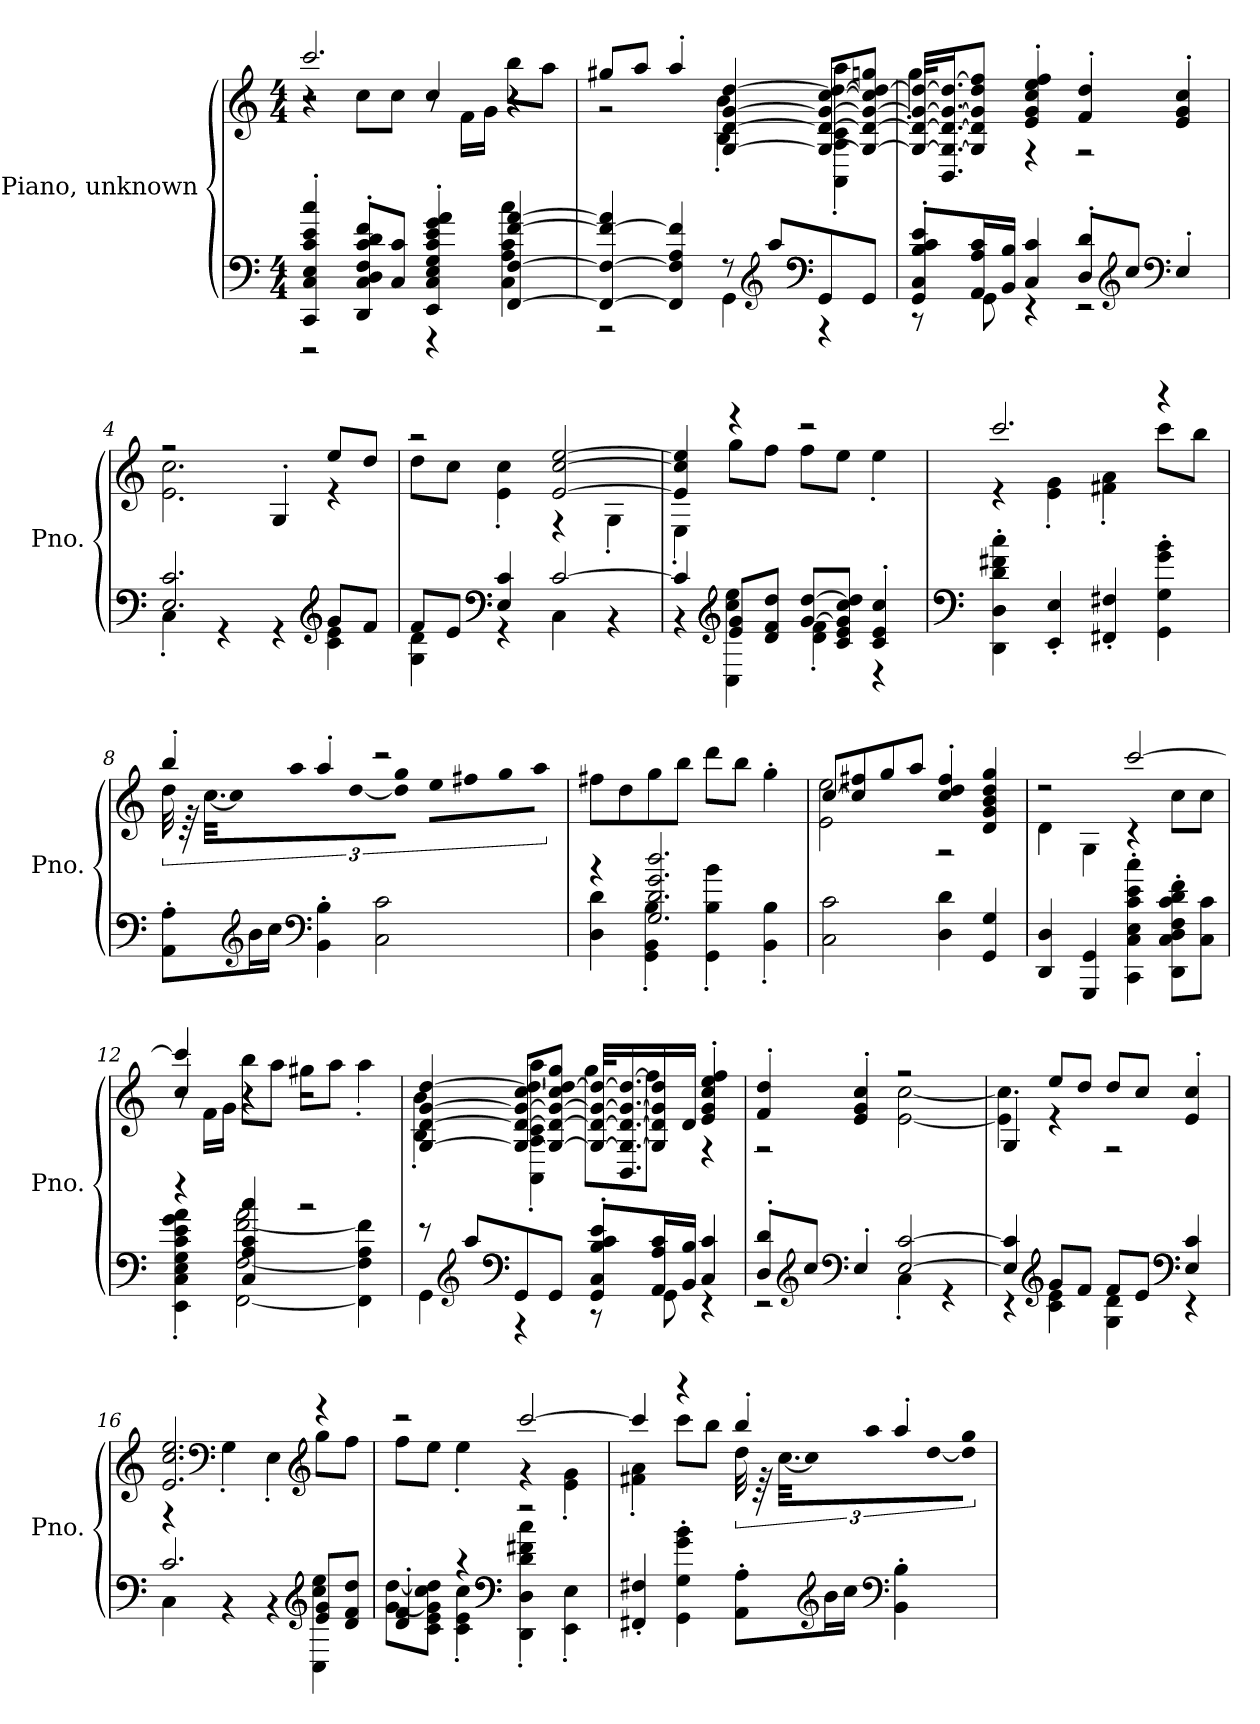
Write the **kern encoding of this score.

**kern	**kern
*part1	*part1
*staff2	*staff1
*I"Piano, unknown	*
*I'Pno.	*
*clefF4	*clefG2
*k[]	*k[]
*M4/4	*M4/4
*MM120	*MM120
=1	=1
*^	*^
*	*	*	*^
4CC/' 4C/' 4E/' 4c/' 4e/' 4cc/'	2r	2.ccc/	4r	2r
8DD/' 8C/' 8D/' 8F/' 8c/' 8d/' 8f/'L	.	.	8cc\L	.
8C/ 8c/J	.	.	8cc\J	.
4EE/' 4C/' 4E/' 4G/' 4c/' 4e/' 4g/' 4a/'	4r	.	8r	4cc/
.	.	.	16f\LL	.
.	.	.	16g\JJ	.
[4FF/ [4F/ [4f/ [4a/	4C\ 4A\ 4c\ 4cc\	4r	8bb\L	4r
.	.	.	8aa\J	.
*	*	*	*v	*v
=2	=2	=2	=2
4FF/_ 4F/_ 4f/_ 4a/]	2r	8gg#X/L	2r
.	.	8aa/J	.
4FF/] 4F/] 4A/ 4f/]	.	4aa'/	.
8r	4GG\	[4G/ [4d/ [4g/ [4dd/	4B\' 4b\'
*clefG2	*	*	*
8aa/L	.	.	.
*clefF4	*	*	*
8GG/	4r	8G/_ 8d/_ 8g/_ [8cc/ 8dd/_L	4AA\' 4A\' 4c\' 4aa\'
8GG/J	.	8G/_ 8d/_ 8g/_ 8cc/] 8dd/_ 8ggn/J	.
=3	=3	=3	=3
8GG/' 8C/' 8B/' 8c/' 8e/'L	8r	32G/_ 32d/_ 32g/_ 32dd/_KLL	4gg'\
.	.	16.BB/ 16.G/_ 16.d/_ 16.g/_ 16.dd/_J	.
16AA/ 16A/ 16c/L	8GG\	8G/] 8d/] 8g/] 8dd/] 8ff/J	.
16BB/ 16B/JJ	.	.	.
4C/ 4c/	4r	4e/' 4g/' 4cc/' 4ee/' 4ff/'	4r
8D/' 8d/'L	2r	4f/' 4dd/'	2r
*clefG2	*	*	*
8cc/J	.	.	.
*clefF4	*	*	*
4E'/	.	4e/' 4g/' 4cc/'	.
!!LO:LB:g=z	!!
=4	=4	=4	=4
2.E/ 2.c/	4C'\	2r	2.e\ 2.cc\
.	4r	.	.
.	4r	4G'/	.
*clefG2	*	*	*
8g/L	4c\ 4e\	8ee/L	4r
8f/J	.	8dd/J	.
=5	=5	=5	=5
8f/L	4G\ 4d\	2r	8dd\L
8e/J	.	.	8cc\J
*clefF4	*	*	*
4E/ 4c/	4r	.	4e\' 4cc\'
[2c/	4C\	[2e/ [2cc/ [2ee/	4r
.	4r	.	4G'\
=6	=6	=6	=6
4c/]	4r	4e/] 4cc/] 4ee/]	4E'\
*clefG2	*	*	*
8e/ 8g/L	4C\ 4cc\ 4ee\	4r	8gg\L
8d/ 8f/ 8dd/J	.	.	8ff\J
[8g/ [8dd/L	4d\' 4f\'	2r	8ff\L
8c/ 8e/ 8g/] 8cc/ 8dd/]J	.	.	8ee\J
4c/' 4e/' 4cc/'	4r	.	4ee'\
*v	*v	*	*
=7	=7	=7
*clefF4	*	*
4DD\' 4D\' 4d\' 4f#X\' 4cc\'	2.ccc/	4r
4EE/' 4E/'	.	4e\' 4g\'
4FF#X/' 4F#X/'	.	4f#X\' 4a\'
4GG\' 4G\' 4g\' 4b\'	4r	8ccc\L
.	.	8bb\J
!!LO:LB:g=z	!!
=8	=8	=8
8AA\' 8A\'L	4bb'/	48dd\
.	.	96r
.	.	[48.cc\KLL
.	.	16cc\J]
*clefG2	*	*
16b\L	.	8aa\
16cc\JJ	.	.
*clefF4	*	*
4BB\' 4B\'	4aa'/	[8dd\
.	.	8dd\] 8gg\J
2C\ 2c\	2r	8ee\L
.	.	8ff#X\
.	.	8gg\
.	.	8aa\J
*	*v	*v
=9	=9
*^	*
4r	4D\ 4d\	8ff#X\L
.	.	8dd\
2.G/ 2.d/ 2.g/ 2.dd/	4GG\' 4BB\' 4B\'	8gg\
.	.	8bb\J
.	4GG\' 4B\' 4b\'	8ddd\L
.	.	8bb\J
.	4BB\' 4B\'	4gg'\
*v	*v	*
=10	=10
*	*^
2C\ 2c\	[8cc/L	2e\ 2ee\
.	8cc/] 8ff#X/	.
.	8gg/	.
.	8aa/J	.
4D\ 4d\	4cc/' 4dd/' 4ff#/'	2r
4GG/ 4G/	4d/ 4g/ 4b/ 4dd/ 4gg/	.
=11	=11	=11
4DD/ 4D/	2r	4d\
4GGG/ 4GG/	.	4G\
4CC\' 4C\' 4E\' 4c\' 4e\' 4cc\'	[2ccc/	4r
8DD\' 8C\' 8D\' 8F\' 8c\' 8d\' 8f\'L	.	8cc\L
8C\ 8c\J	.	8cc\J
!!LO:LB:g=z
=12	=12	=12
*^	*	*^
4r	4EE\' 4C\' 4E\' 4G\' 4c\' 4e\' 4g\' 4a\'	4ccc/]	8r	4cc/
.	.	.	16f\LL	.
.	.	.	16g\JJ	.
4C/ 4A/ 4c/ 4cc/	[2FF\ [2F\ [2f\ 2a\	4r	8bb\L	4r
.	.	.	8aa\J	.
2r	.	2r	8gg#X\L	2r
.	.	.	8aa\J	.
.	4FF\] 4F\] 4A\ 4f\]	.	4aa'\	.
*	*	*	*v	*v
=13	=13	=13	=13
8r	4GG\	[4G/ [4d/ [4g/ [4dd/	4B\' 4b\'
*clefG2	*	*	*
8aa/L	.	.	.
*clefF4	*	*	*
8GG/	4r	8G/_ 8d/_ 8g/_ [8cc/ 8dd/_L	4AA\' 4A\' 4c\' 4aa\'
8GG/J	.	8G/_ 8d/_ 8g/_ 8cc/] 8dd/_ 8gg/J	.
8GG/' 8C/' 8B/' 8c/' 8e/'L	8r	32G/_ 32d/_ 32g/_ 32dd/_KLL	8gg\L
.	.	16.BB/ 16.G/_ 16.d/_ 16.g/_ 16.dd/_	.
16AA/ 16A/ 16c/L	8GG\	16G/] 16d/] 16g/] 16dd/]	8ff\J
16BB/ 16B/JJ	.	16d/JJ	.
4C/ 4c/	4r	4e/' 4g/' 4cc/' 4ee/' 4ff/'	4r
=14	=14	=14	=14
8D/' 8d/'L	2r	4f/' 4dd/'	2r
*clefG2	*	*	*
8cc/J	.	.	.
*clefF4	*	*	*
4E'/	.	4e/' 4g/' 4cc/'	.
[2E/ [2c/	4C'\	2r	[2e\ [2cc\
.	4r	.	.
!!LO:LB:g=z	!!
=15	=15	=15	=15
4E/] 4c/]	4r	4G'/	4e\] 4cc\]
*clefG2	*	*	*
8g/L	4c\ 4e\	8ee/L	4r
8f/J	.	8dd/J	.
8f/L	4G\ 4d\	8dd/L	2r
8e/J	.	8cc/J	.
*clefF4	*	*	*
4E/ 4c/	4r	4e/' 4cc/'	.
=16	=16	=16	=16
2.c/	4C\	2.e/ 2.cc/ 2.ee/	4r
*	*	*clefF4	*
.	4r	.	4G'\
.	4r	.	4E'\
*clefG2	*	*clefG2	*
8e/ 8g/L	4C\ 4cc\ 4ee\	4r	8gg\L
8d/ 8f/ 8dd/J	.	.	8ff\J
=17	=17	=17	=17
4d/' 4f/'	[8g\ [8dd\L	2r	8ff\L
.	8c\ 8e\ 8g\] 8cc\ 8dd\]J	.	8ee\J
4r	4c\' 4e\' 4cc\'	.	4ee'\
*clefF4	*	*	*
2r	4DD\' 4D\' 4d\' 4f#X\' 4cc\'	[2ccc/	4r
.	4EE\' 4E\'	.	4e\' 4g\'
*v	*v	*	*
!!LO:LB:g=z	!!
=18	=18	=18
4FF#X/' 4F#X/'	4ccc/]	4f#X\' 4a\'
4GG\' 4G\' 4g\' 4b\'	4r	8ccc\L
.	.	8bb\J
8AA\' 8A\'L	4bb'/	48dd\
.	.	96r
.	.	[48.cc\KLL
.	.	16cc\J]
*clefG2	*	*
16b\L	.	8aa\
16cc\JJ	.	.
*clefF4	*	*
4BB\' 4B\'	4aa'/	[8dd\
.	.	8dd\] 8gg\J
*	*v	*v
=	=
*-	*-
